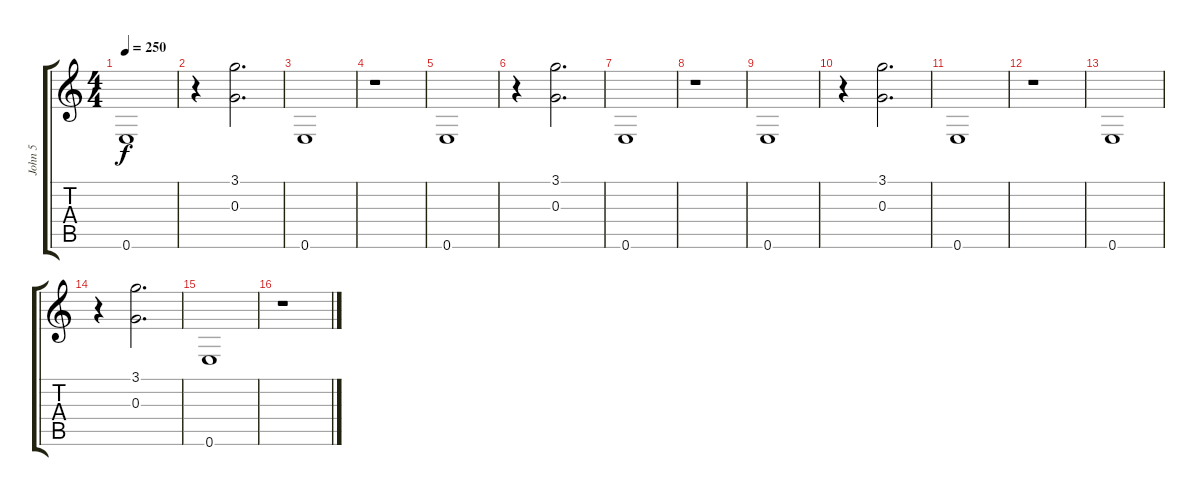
\track ("John 5" "John 5") {instrument distortionguitar}
\staff {score tabs}
\tuning (E4 B3 G3 D3 A2 E2) {hide}
\ts (4 4)
\tempo 250
\clef g2
\ks c
0.6.1{dy f} |
r.4 (3.1 0.3).2{d} |
0.6.1 |
r.1 |
0.6.1 |
r.4 (3.1 0.3).2{d} |
0.6.1 |
r.1 |
0.6.1 |
r.4 (3.1 0.3).2{d} |
0.6.1 |
r.1 |
0.6.1 |
r.4 (3.1 0.3).2{d} |
0.6.1 |
r.1
